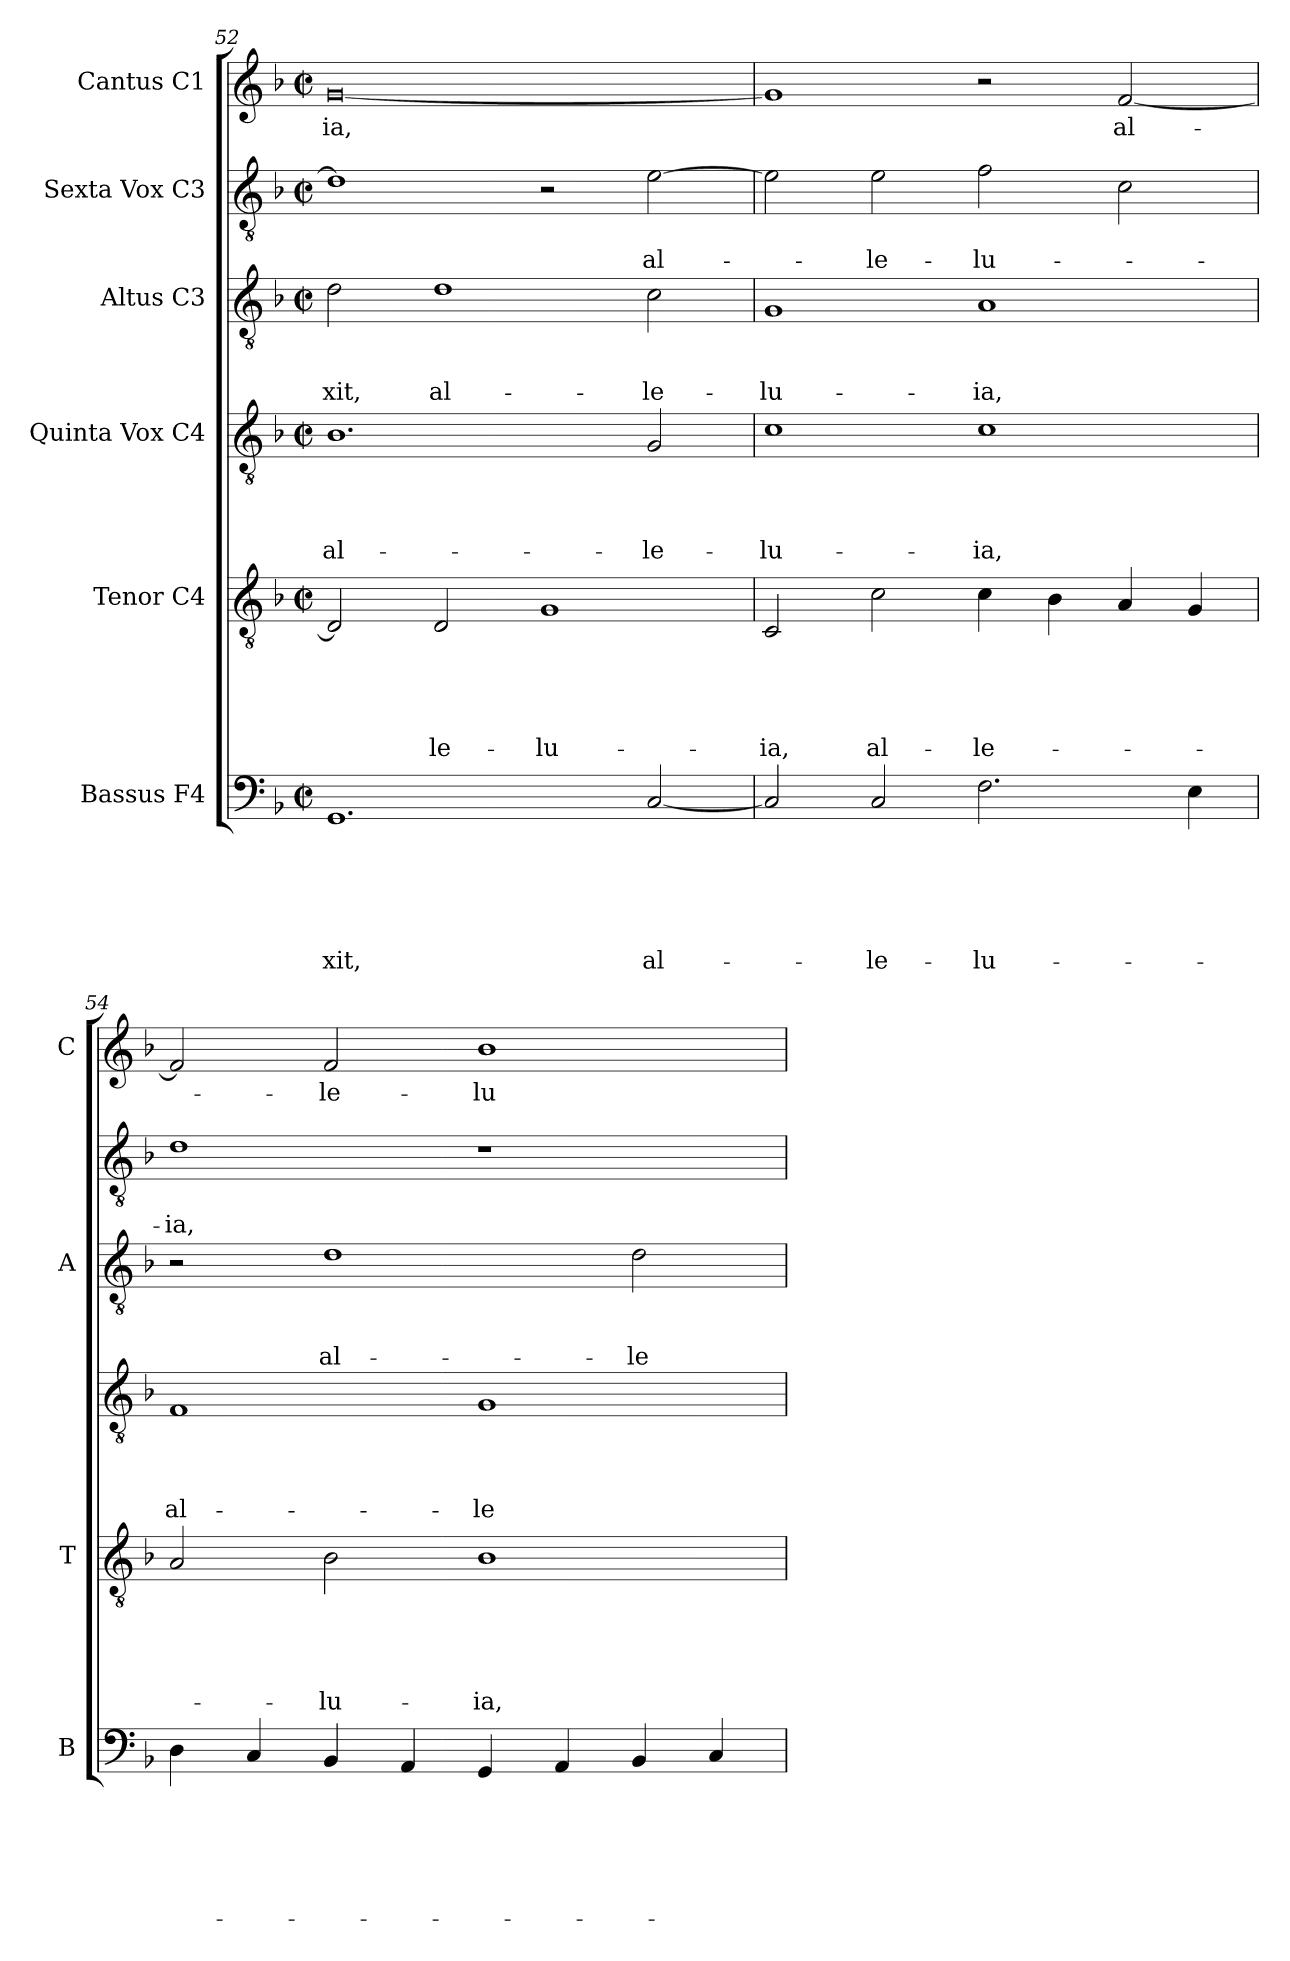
**kern	**text	**text	**text	**text	**text	**text	**kern	**text	**text	**text	**text	**text	**kern	**text	**text	**text	**text	**kern	**text	**text	**text	**kern	**text	**text	**kern	**text
*part6	*part6	*part6	*part6	*part6	*part6	*part6	*part5	*part5	*part5	*part5	*part5	*part5	*part4	*part4	*part4	*part4	*part4	*part3	*part3	*part3	*part3	*part2	*part2	*part2	*part1	*part1
*staff6	*staff6	*staff6	*staff6	*staff6	*staff6	*staff6	*staff5	*staff5	*staff5	*staff5	*staff5	*staff5	*staff4	*staff4	*staff4	*staff4	*staff4	*staff3	*staff3	*staff3	*staff3	*staff2	*staff2	*staff2	*staff1	*staff1
*I"Bassus F4	*	*	*	*	*	*	*I"Tenor C4	*	*	*	*	*	*I"Quinta Vox C4	*	*	*	*	*I"Altus C3	*	*	*	*I"Sexta Vox C3	*	*	*I"Cantus C1	*
*I'B	*	*	*	*	*	*	*I'T	*	*	*	*	*	*	*	*	*	*	*I'A	*	*	*	*	*	*	*I'C	*
*clefF4	*	*	*	*	*	*	*clefGv2	*	*	*	*	*	*clefGv2	*	*	*	*	*clefGv2	*	*	*	*clefGv2	*	*	*clefG2	*
*k[b-]	*	*	*	*	*	*	*k[b-]	*	*	*	*	*	*k[b-]	*	*	*	*	*k[b-]	*	*	*	*k[b-]	*	*	*k[b-]	*
*F:	*	*	*	*	*	*	*F:	*	*	*	*	*	*F:	*	*	*	*	*F:	*	*	*	*F:	*	*	*F:	*
*M2/2	*	*	*	*	*	*	*M2/2	*	*	*	*	*	*M2/2	*	*	*	*	*M2/2	*	*	*	*M2/2	*	*	*M2/2	*
*met(c|)	*	*	*	*	*	*	*met(c|)	*	*	*	*	*	*met(c|)	*	*	*	*	*met(c|)	*	*	*	*met(c|)	*	*	*met(c|)	*
=52	=52	=52	=52	=52	=52	=52	=52	=52	=52	=52	=52	=52	=52	=52	=52	=52	=52	=52	=52	=52	=52	=52	=52	=52	=52	=52
!	!	!	!	!	!	!LO:LY:b	!	!	!	!	!	!	!	!	!	!	!LO:LY:b	!	!	!	!LO:LY:b	!	!	!	!	!LO:LY:b
1.GG	.	.	.	.	.	-xit,	2D/]	.	.	.	.	.	1.B-	.	.	.	al-	2d\	.	.	-xit,	1d]	.	.	[0g	-ia,
!	!	!	!	!	!	!	!	!	!	!	!	!LO:LY:b	!	!	!	!	!	!	!	!	!LO:LY:b	!	!	!	!	!
.	.	.	.	.	.	.	2D/	.	.	.	.	-le-	.	.	.	.	.	1d	.	.	al-	.	.	.	.	.
!	!	!	!	!	!	!	!	!	!	!	!	!LO:LY:b	!	!	!	!	!	!	!	!	!	!	!	!	!	!
.	.	.	.	.	.	.	1G	.	.	.	.	-lu-	.	.	.	.	.	.	.	.	.	2r	.	.	.	.
!	!	!	!	!	!	!LO:LY:b	!	!	!	!	!	!	!	!	!	!	!LO:LY:b	!	!	!	!LO:LY:b	!	!	!LO:LY:b	!	!
[2C/	.	.	.	.	.	al-	.	.	.	.	.	.	2G/	.	.	.	-le-	2c\	.	.	-le-	[2e\	.	al-	.	.
!!LO:LB:g=z
=53	=53	=53	=53	=53	=53	=53	=53	=53	=53	=53	=53	=53	=53	=53	=53	=53	=53	=53	=53	=53	=53	=53	=53	=53	=53	=53
!	!	!	!	!	!	!	!	!	!	!	!	!LO:LY:b	!	!	!	!	!LO:LY:b	!	!	!	!LO:LY:b	!	!	!	!	!
2C/]	.	.	.	.	.	.	2C/	.	.	.	.	-ia,	1c	.	.	.	-lu-	1G	.	.	-lu-	2e\]	.	.	1g]	.
!	!	!	!	!	!	!LO:LY:b	!	!	!	!	!	!LO:LY:b	!	!	!	!	!	!	!	!	!	!	!	!LO:LY:b	!	!
2C/	.	.	.	.	.	-le-	2c\	.	.	.	.	al-	.	.	.	.	.	.	.	.	.	2e\	.	-le-	.	.
!	!	!	!	!	!	!LO:LY:b	!	!	!	!	!	!LO:LY:b	!	!	!	!	!LO:LY:b	!	!	!	!LO:LY:b	!	!	!LO:LY:b	!	!
2.F\	.	.	.	.	.	-lu-	4c\	.	.	.	.	-le-	1c	.	.	.	-ia,	1A	.	.	-ia,	2f\	.	-lu-	2r	.
.	.	.	.	.	.	.	4B-\	.	.	.	.	.	.	.	.	.	.	.	.	.	.	.	.	.	.	.
!	!	!	!	!	!	!	!	!	!	!	!	!	!	!	!	!	!	!	!	!	!	!	!	!	!	!LO:LY:b
.	.	.	.	.	.	.	4A/	.	.	.	.	.	.	.	.	.	.	.	.	.	.	2c\	.	.	[2f/	al-
4E\	.	.	.	.	.	.	4G/	.	.	.	.	.	.	.	.	.	.	.	.	.	.	.	.	.	.	.
=54	=54	=54	=54	=54	=54	=54	=54	=54	=54	=54	=54	=54	=54	=54	=54	=54	=54	=54	=54	=54	=54	=54	=54	=54	=54	=54
!	!	!	!	!	!	!	!	!	!	!	!	!	!	!	!	!	!LO:LY:b	!	!	!	!	!	!	!LO:LY:b	!	!
4D\	.	.	.	.	.	.	2A/	.	.	.	.	.	1F	.	.	.	al-	2r	.	.	.	1d	.	-ia,	2f/]	.
4C/	.	.	.	.	.	.	.	.	.	.	.	.	.	.	.	.	.	.	.	.	.	.	.	.	.	.
!	!	!	!	!	!	!	!	!	!	!	!	!LO:LY:b	!	!	!	!	!	!	!	!	!LO:LY:b	!	!	!	!	!LO:LY:b
4BB-/	.	.	.	.	.	.	2B-\	.	.	.	.	-lu-	.	.	.	.	.	1d	.	.	al-	.	.	.	2f/	-le-
4AA/	.	.	.	.	.	.	.	.	.	.	.	.	.	.	.	.	.	.	.	.	.	.	.	.	.	.
!	!	!	!	!	!	!	!	!	!	!	!	!LO:LY:b	!	!	!	!	!LO:LY:b	!	!	!	!	!	!	!	!	!LO:LY:b
4GG/	.	.	.	.	.	.	1B-	.	.	.	.	-ia,	1G	.	.	.	-le-	.	.	.	.	1r	.	.	1b-	-lu-
4AA/	.	.	.	.	.	.	.	.	.	.	.	.	.	.	.	.	.	.	.	.	.	.	.	.	.	.
!	!	!	!	!	!	!	!	!	!	!	!	!	!	!	!	!	!	!	!	!	!LO:LY:b	!	!	!	!	!
4BB-/	.	.	.	.	.	.	.	.	.	.	.	.	.	.	.	.	.	2d\	.	.	-le-	.	.	.	.	.
4C/	.	.	.	.	.	.	.	.	.	.	.	.	.	.	.	.	.	.	.	.	.	.	.	.	.	.
=	=	=	=	=	=	=	=	=	=	=	=	=	=	=	=	=	=	=	=	=	=	=	=	=	=	=
*-	*-	*-	*-	*-	*-	*-	*-	*-	*-	*-	*-	*-	*-	*-	*-	*-	*-	*-	*-	*-	*-	*-	*-	*-	*-	*-
